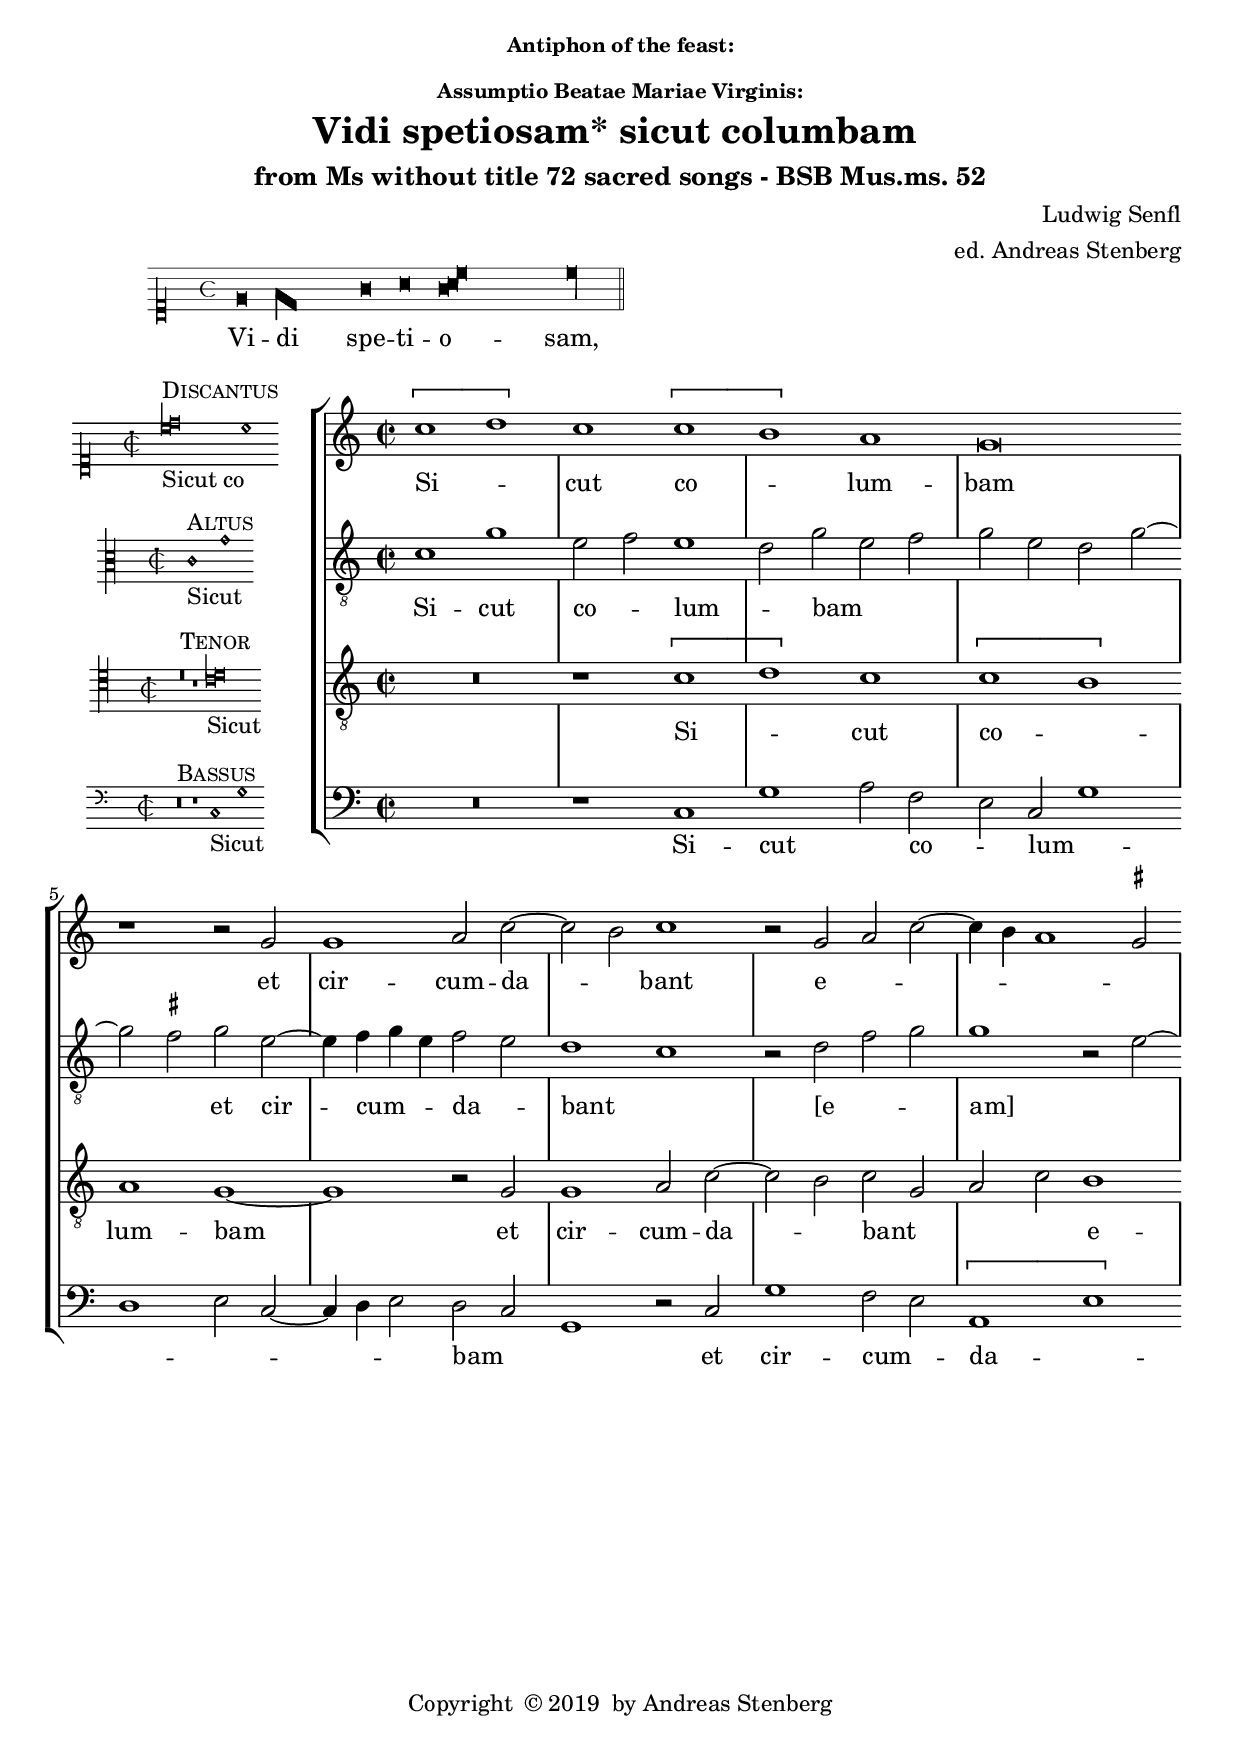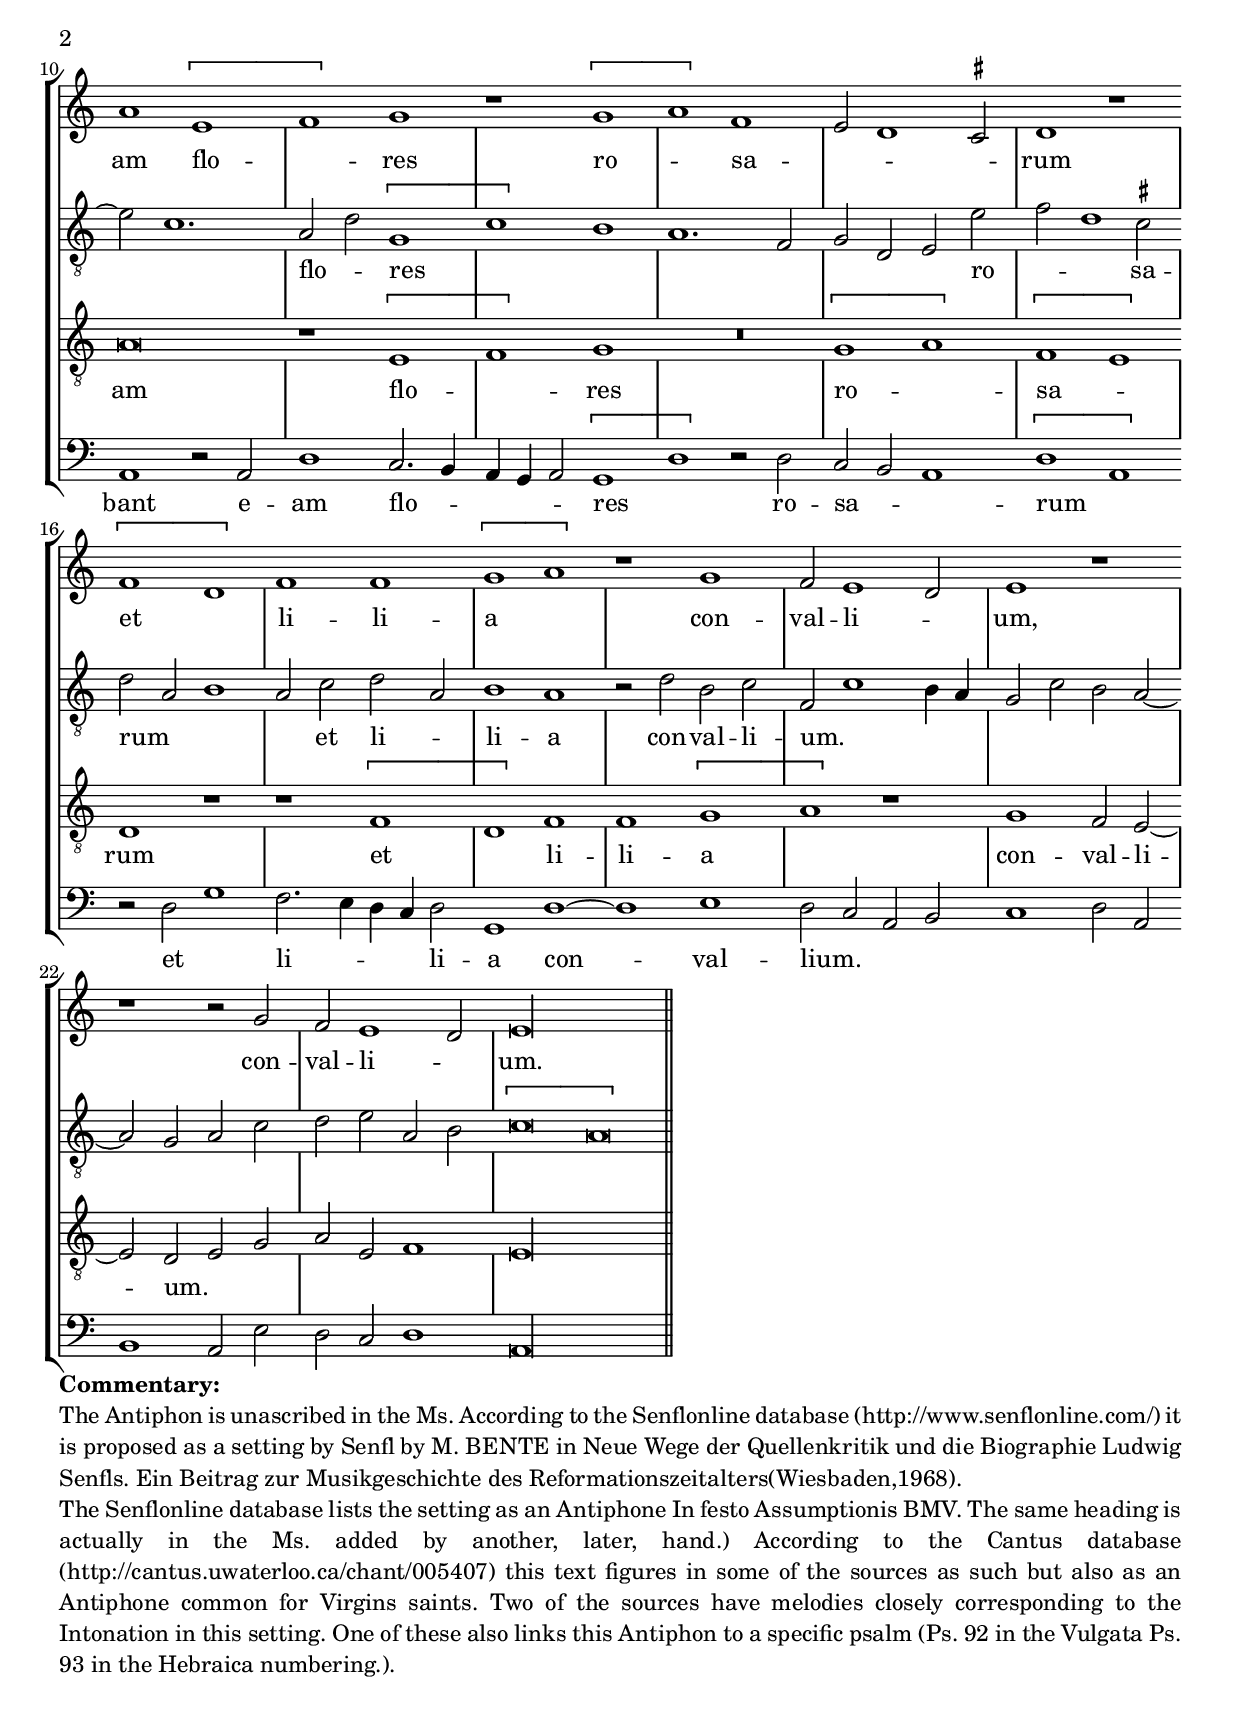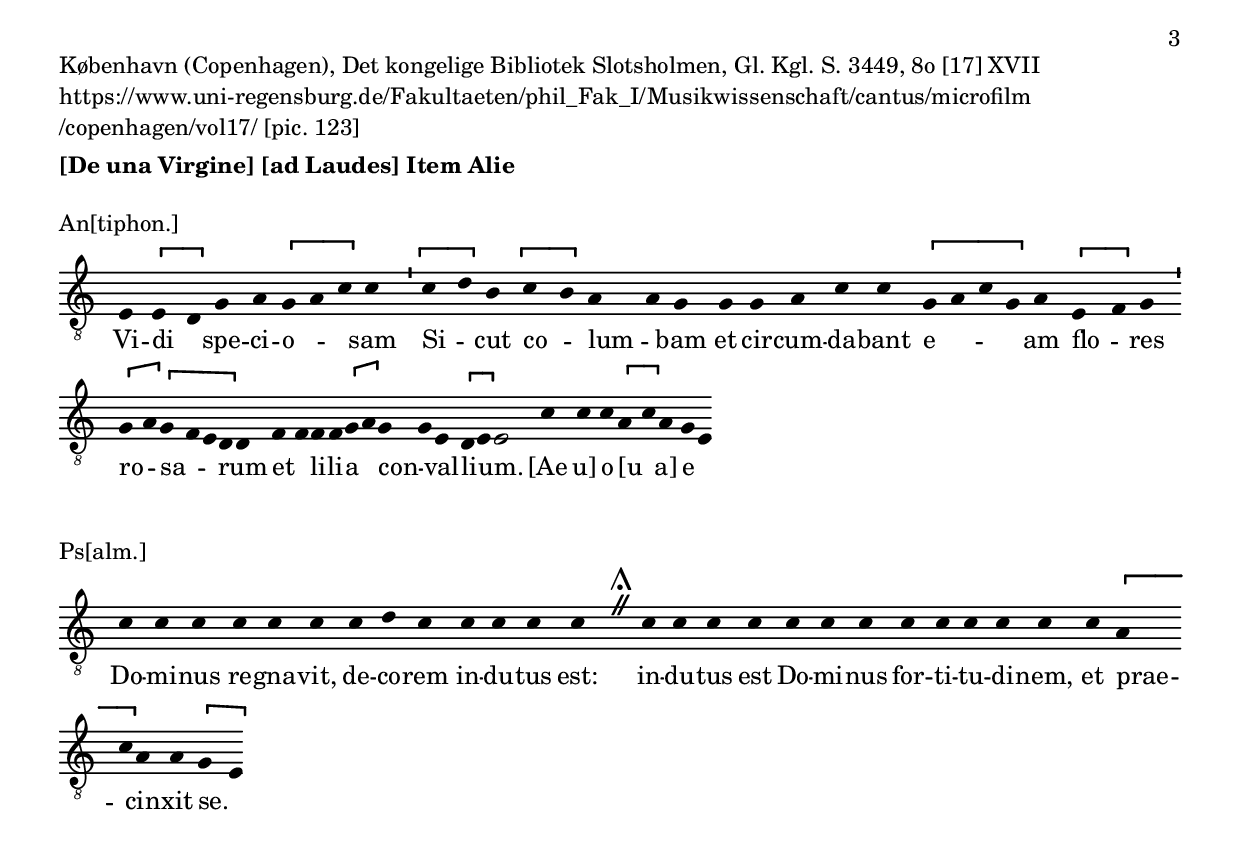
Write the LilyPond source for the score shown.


%%%%%%%%%%%%%%%%%%%%%%%%%%%%%%%%%%%%%%%%%%%%%%%%%%%%%%%%%%%%%%%%%%%
% This is a template based on the usual four part choir templater %
% where the voices have common lyrics at the the start but split  %
% to separate lyrics after a while.				  %
% This template is modyfied by AS from the one in the lilypond    %
% documentation.						  %
% This template is to be used for instance for fairly simple      %
% settings where the stanzas are set homophonicaly but twhere the %
% Chorus contains polyphony that require separate underlay for    %
% the different voices.						  %
%%%%%%%%%%%%%%%%%%%%%%%%%%%%%%%%%%%%%%%%%%%%%%%%%%%%%%%%%%%%%%%%%%%
\version "2.18.0"
\include "deutsch.ly"
ficta = \once \set suggestAccidentals =##t
\header {
  title = \markup {
    \center-column {
      \small "Antiphon of the feast:"
      \small "Assumptio Beatae Mariae Virginis:"
      "Vidi spetiosam* sicut columbam "
      %      "Wann er zu nacht"
      \vspace #0.5
    }
  }
  subtitle = "from Ms without title 72 sacred songs - BSB Mus.ms. 52"
  composer = "Ludwig Senfl"
  arranger = "ed. Andreas Stenberg"
  poet = ""
  meter =""
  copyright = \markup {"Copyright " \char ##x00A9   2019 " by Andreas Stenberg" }
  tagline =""
}
Inton = \relative c'' {
  \set Score.tempoHideNote = ##t
  \tempo 2 . = 86
  \override NoteHead.style = #'blackpetrucci
  e,\breve*1/4
  \[f\breve*1/4 \melisma d\breve*1/4 \melismaEnd \]
  g\breve*1/4 a\breve*1/4
  \[g\breve*1/4 \melisma a\breve*1/4 c\breve*1/4 \melismaEnd \]
  c\longa*1/4
  \revert Staff.BarLine.transparent
  \bar "||"
}
\score {
  <<
    \new MensuralVoice = "discantus" {
      \clef "petrucci-c1"
      \hide Score.BarNumber {
        \Inton
      }
    }
    \new Lyrics \lyricsto "discantus" {
      Vi -- di spe -- ti -- o -- sam,
    }
  >>
  \layout {
    line-width = #160
  }
}

global = {
  \key c \major
}

sopMusic = \relative c'' {

  \set Score.tempoHideNote = ##t
  \tempo 2 = 86
  \time 2/2
  \set Timing.measureLength = #(ly:make-moment 4/2)
  \override Staff.BarLine.transparent = ##t
 \[c1( d1)\]
 c1 \[c1(
 h1)\] a1
 g\breve
 r1 r2 g2
 g1 a2 c2~(
 c2 h2) c1			%% end of first line in orig.
 r2 g2( a2 c2~
 c4 h4 a1 \ficta gis2)
 a1 \[e1(
 f1)\] g1
 r1 \[g1(
 a1)\] f1(
 e2 d1 \ficta cis2)			%% end of second line (last on first page).
 d1 r1
 \[f1( d1)\]
 f1 f1				%% end of third line (first on second page).
 \[g1( a1)\]
 r1 g1
 f2 e1( d2)
 e1 r1
 r1 r2 g2			%% end of fourth line.
 f2 e1( d2)
 \cadenzaOn
 e\longa
 \revert Staff.BarLine.transparent
  \bar "||"
}
sopWords = \lyricmode {
%Vidi speciosam
Si -- cut co -- lum -- bam
et cir -- cum -- da -- bant e -- am flo -- res ro -- sa -- rum et li -- li -- a con -- val -- li -- um,
con -- val -- li -- um.
}
altoMusic = \relative c' {
  \clef "G_8"
  \override Staff.BarLine.transparent = ##t
  c1 g'1
  e2( f2) e1(
  d2) g2( e2 f2			%% end of first line in orig. Ms.
  g2 e2 d2 g2~
  g2 \ficta fis2) g2 e2~
  e4 f4( g4 e4) f2( e2)
  d1( c1)
  r2 d2( f2 g2)			%% end of second line.
  g1 r2 e2~(
  e2 c1.)
  a2( d2) \[g,1(
  c1\] h1
  a1. f2
  g2 d2 e2) e'2( 		%% end of third line (last on first page).
  f2 d1) \ficta cis2
  d2( a2 h1
  a2) c2 d2( a2)		%% end of fourth line. (first o second page).
  h1 a1
  r2 d2 h2 c2
  f,2( c'1 h4 a4
  g2 c2 h2 a2~
  a2 g2				%% end of fifth line.
  a2 c2
  d2 e2 a,2 h2
  \[c\breve a\breve)\]
  \revert Staff.BarLine.transparent
}
altoWords = \lyricmode {
%Vidi speciosam
Si -- cut co -- lum -- bam
et cir -- cum -- da -- bant [e -- am] _ flo -- res ro -- sa -- rum et li -- li -- a con -- val -- li -- um.
}
tenorMusic = \relative c' {
  \clef "G_8"
  \override Staff.BarLine.transparent = ##t
   R\breve
   r1 \[c1(
   d1)\] c1
   \[c1( h1)\]
   a1 g1~
   g1				%% end of first line in orig. Ms.
   r2 g2
   g1 a2 c2~(
   c2 h2) c2( g2
   a2 c2) h1
   a\breve			%% end of second line.
   r1 \[e1(
   f1)\] g1
   R\breve
   \[g1( a1)\] 			%% end of third line (last on first page).
   \[f1( e1)\]
   d1 r1
   r1 \[f1(
   d1)\] f1
   f1 \[g1(
   a1)\] r1			%% end of fourth line (first on second page)
   g1 f2 e2~
   e2 d2( e2 g2
   a2 e2 f1
   e\longa)
 \revert Staff.BarLine.transparent
}
tenorWords = \lyricmode {
%Vidi speciosam
Si -- cut co -- lum -- bam
et cir -- cum -- da -- bant e -- am flo -- res ro -- sa -- rum et li -- li -- a con -- val -- li -- um.
}
bassMusic = \relative c {
  \override Staff.BarLine.transparent = ##t
  R\breve
  r1 c1
  g'1( a2) f2(
  e2) c2( g'1 				%% end of first line in orig. Ms.
  d1  e2 c2~
  c4 d4 e2) d2( c2
  g1) r2 c2
  g'1 f2( e2)
  \[a,1( e'1)\]			%% end of second line.
  a,1 r2 a2
  d1 c2.( h4
  a4 g4 a2) \[g1(
  d'1)\] r2 d2
  c2( h2 a1)			%% end of third line (last on first page).
  \[d1( a1)\]
  r2 d2( g1)			%% end of fourth line (first on second page)
  f2.( e4 d4 c4) d2
  g,1 d'1~
  d1 e1
  d2( c2 a2 h2)			%% end of fifth line.
  c1( d2 a2
  h1 a2 e'2
  d2 c2 d1
  a\longa
  \revert Staff.BarLine.transparent
}
bassWords = \lyricmode {
%Vidi speciosam
Si -- cut co -- lum -- bam
et cir -- cum -- da -- bant e -- am flo -- res ro -- sa -- rum et li -- li -- a con -- val -- lium.
}
incipitDiscantus = \markup {
  \score {
    {
      %      \set Staff.instrumentName = #"Tenor "
      \override NoteHead.style = #'neomensural
      \override Rest.style = #'neomensural
      \override Staff.TimeSignature.style = #'mensural
      \cadenzaOn
      \clef "petrucci-c1"
      \key c \major
      \time 2/2

      \[c''1^\markup { \smallCaps"Discantus"}
      _"Sicut co" d''1\]
      c''1
    }
    \layout {
      \context {
        \Voice
        \remove "Ligature_bracket_engraver"
        \consists "Mensural_ligature_engraver"
      }
      line-width = 4.5\cm
    }
  }
}


incipitAltus = \markup {
  \score {
    {
      %      \set Staff.instrumentName = #"Tenor "
      \override NoteHead.style = #'neomensural
      \override Rest.style = #'neomensural
      \override Staff.TimeSignature.style = #'mensural
      \cadenzaOn
      \clef "petrucci-c3"
      \key c \major
      \time 2/2
      c'1^\markup \smallCaps"Altus"_"Sicut"
      g'1
    }
    \layout {
      \context {
        \Voice
        \remove "Ligature_bracket_engraver"
        \consists "Mensural_ligature_engraver"
      }
      line-width = 4.5\cm
    }
  }
}


incipitTenor = \markup {
  \score {
    {
      %      \set Staff.instrumentName = #"Tenor "
      \override NoteHead.style = #'neomensural
      \override Rest.style = #'neomensural
      \override Staff.TimeSignature.style = #'mensural
      \cadenzaOn
      \clef "petrucci-c4"
      \key c \major
      \time 2/2
      c'\breve \rest ^\markup \smallCaps"Tenor"
      r1
      \[c'1_"Sicut" d'1\]
    }
    \layout {
      \context {
        \Voice
        \remove "Ligature_bracket_engraver"
        \consists "Mensural_ligature_engraver"
      }
      line-width = 5.0\cm
    }
  }
}
#(append! supported-clefs '(("mensural-f3" . ("clefs.mensural.f" 0 0))))

incipitBassus = \markup {
  \score {
    {
      %      \set Staff.instrumentName = #"Tenor "
      \override NoteHead.style = #'neomensural
      \override Rest.style = #'neomensural
      \override Staff.TimeSignature.style = #'mensural
      \cadenzaOn
      \clef "mensural-f"
      \key c \major
      \time 2/2
      r\breve^\markup \smallCaps"Bassus"
      r1 c1_"Sicut" g1

    }
    \layout {
      \context {
        \Voice
        \remove "Ligature_bracket_engraver"
        \consists "Mensural_ligature_engraver"
      }
      line-width = 4.5\cm
    }
  }
}


\score {
  <<
    \new StaffGroup \with {
      \override VerticalAxisGroup.staff-staff-spacing = #'((basic-distance . 12))
    } <<
      \new Staff = treble <<
        \set Staff.instrumentName = \incipitDiscantus
        \new Voice = "sopranos" {
          \set  Staff.midiInstrument ="choir aahs"
          %	\voiceOne
          << \global \sopMusic >>
        }
      >>
      \new Lyrics = sopranos { s1 }

      \new Staff = "medius" <<
        \set Staff.instrumentName = \incipitAltus

        \new Voice = "altos" {
          %	\voiceTwo
          \set  Staff.midiInstrument ="choir aahs"
          << \global \altoMusic >>
        }
      >>

      \new Lyrics = "altos" { s1 }
      \new Staff = tenors <<
        \set Staff.instrumentName = \incipitTenor

        \clef "treble"
        \new Voice = "tenors" {
          \set  Staff.midiInstrument ="choir aahs"
          %	\voiceOne
          << \global \tenorMusic >>
        }
      >>
      \new Lyrics = "tenors" { s1 }

      \new Staff ="basses" {
        \set Staff.instrumentName = \incipitBassus

        \new Voice = "basses" {
          \set  Staff.midiInstrument ="choir aahs"
          \clef "bass"
          %	\voiceTwo
          << \global \bassMusic >>
        }
      }
    >>
    \new Lyrics = basses { s1 }

    \context Lyrics = sopranos \lyricsto sopranos \sopWords
    \context Lyrics = altos \lyricsto altos \altoWords
    \context Lyrics = tenors \lyricsto tenors \tenorWords
    \context Lyrics = basses \lyricsto basses \bassWords
  >>
  \layout {
    \context {
      \Score
      % no bars in staves
      %      \override BarLine.transparent = ##t

    }
    % the next three instructions keep the lyrics between the bar lines
    \context {
      \Lyrics
      \consists "Bar_engraver"
      \override BarLine.transparent = ##t
    }
    \context {
      \StaffGroup
      \consists "Separating_line_group_engraver"
    }
    \context {
      \Voice
      % no slurs
      \override Slur.transparent = ##t
      % Comment in the below "\remove" command to allow line
      % breaking also at those barlines where a note overlaps
      % into the next bar.  The command is commented out in this
      % short example score, but especially for large scores, you
      % will typically yield better line breaking and thus improve
      % overall spacing if you comment in the following command.
      %\remove "Forbid_line_break_engraver"
    }
    indent = 4.5\cm
  }

}

%% Comments
\markup {
  \column {
    \bold "Commentary:"
    \justify-string #"The Antiphon is unascribed in the Ms. According to the Senflonline database (http://www.senflonline.com/) it 
is proposed as a setting by Senfl by M. BENTE in Neue  Wege  der  Quellenkritik  und  die  Biographie  Ludwig  
Senfls.  Ein  Beitrag  zur  Musikgeschichte  des Reformationszeitalters(Wiesbaden,1968). 

The Senflonline database lists the setting as an Antiphone In festo Assumptionis BMV. The same heading is 
actually in the Ms. added by another, later, hand.) According to the Cantus database 
(http://cantus.uwaterloo.ca/chant/005407) this text figures in some of the sources as such but also as an 
Antiphone common for Virgins saints. Two of the sources have melodies closely corresponding to the 
Intonation in this setting. One of these also links this Antiphon to a specific psalm (Ps. 92 in the Vulgata Ps. 
93 in the Hebraica numbering.)."
    \vspace #1.0
  }
}


\include "gregorian.ly"
\markup {
  \column {
 \line { København (Copenhagen), Det kongelige Bibliotek Slotsholmen, Gl. Kgl. S. 3449, 8o [17] XVII }
 \line { https://www.uni-regensburg.de/Fakultaeten/phil_Fak_I/Musikwissenschaft/cantus/microfilm}
 \line { /copenhagen/vol17/  [pic. 123]  }
 \vspace #0.2
 \line { \bold { [De una Virgine] [ad Laudes] Item Alie} }
 \vspace #1.0
  }
}
chant = \relative c' {
  \clef "G_8"
  e,4 \[e4\melisma d4\melismaEnd\] g4
  a4 \[g4\melisma a4 c4\melismaEnd\]
  c4 \divisioMinima \[c4\melisma d4\melismaEnd\] h4
  \[c4\melisma h4\melismaEnd\] a4\melisma a\melismaEnd
  g4 g4 g4 a4
  c4 c4 \[g4\melisma a4 c4 g4\melismaEnd\]
  a4 \[e4\melisma f4\melismaEnd\] g4 \divisioMinima
  \[g4\melisma a4\melismaEnd\] \[g4\melisma f4 e4 d4\melismaEnd\] d4
  f4\melisma f4\melismaEnd f4 f4
  \[g4\melisma a4\melismaEnd\] g\melisma g4\melismaEnd
  e4 \[d4\melisma e4\melismaEnd\] e2
  \finalis
  c'4 c4 c4 \[a4\melisma c4\melismaEnd\] a4 g4 e4
}

verba = \lyricmode {
Vi -- di spe -- ci -- o -- sam
Si -- cut co -- lum -- bam
et cir -- cum -- da -- bant e -- am flo -- res ro -- sa -- rum et li -- li -- a con -- val -- li -- um.


[Ae u] o [u a] e
}
\score {
  \new Staff <<
  \new Voice = "melody" \chant
  \new Lyrics = "one" \lyricsto melody \verba
  >>
  \layout {
    \context {
      \Staff
      \remove "Time_signature_engraver"
      \remove "Bar_engraver"
      \hide Stem
    }
  }
  \header {
    piece = "An[tiphon.]"
  }
}

chantPs = \relative c' {
  \clef "G_8"
  c4 c4 c4 c4
  c4 c4 c4 d4
  c4 c4 c4 c4
  c4 \divisioMaior
  c4 c4
  c4 c4 c4 c4
  c4 c4 c4 c4
  c4 c4 c4 \[a4\melisma
  c4\melismaEnd\] a4 a4 \[g4\melisma
  e4\melismaEnd\]
  \finalis
}

verbaPs = \lyricmode {
 Do -- mi -- nus re -- gna -- vit, de -- co -- rem in -- du -- tus est:
in -- du -- tus est Do -- mi -- nus for -- ti -- tu -- di -- nem, et prae -- cin -- xit se.
%Etenim firmavit orbem terrae, qui non commovebitur.
%2  Parata sedes tua ex tunc; a saeculo tu es.
%3  Elevaverunt flumina, Domine, elevaverunt flumina vocem suam; elevaverunt flumina fluctus suos,
%4  a vocibus aquarum multarum. Mirabiles elationes maris; mirabilis in altis Dominus.
%5  Testimonia tua credibilia facta sunt nimis;
%domum tuam decet sanctitudo, Domine, in longitudinem dierum.
}
\score {
  \new Staff <<
  \new Voice = "melody" \chantPs
  \new Lyrics = "one" \lyricsto melody \verbaPs
  >>
  \layout {
    \context {
      \Staff
      \remove "Time_signature_engraver"
      \remove "Bar_engraver"
      \hide Stem
    }
  }
  \header {
    piece = "Ps[alm.]"
  }
}

%% midi output
\score {
  <<
    \new StaffGroup <<
      \new Staff = treble <<
        \set Staff.instrumentName = \incipitDiscantus
        \new Voice = "sopranos" {
          \set  Staff.midiInstrument ="choir aahs"
          %	\voiceOne
          << \global { \Inton  \sopMusic } >>
        }
      >>
      \new Lyrics = sopranos { s1 }

      \new Staff = "medius" <<
        \set Staff.instrumentName = \incipitAltus

        \new Voice = "altos" {
          %	\voiceTwo
          \set  Staff.midiInstrument ="choir aahs"
          << \global { s2*10 \altoMusic } >>
        }
      >>

      \new Lyrics = "altos" { s1 }
      \new Staff = tenors <<
        \set Staff.instrumentName = \incipitTenor

        \clef "treble"
        \new Voice = "tenors" {
          \set  Staff.midiInstrument ="choir aahs"
          %	\voiceOne
          << \global {s2*10 \tenorMusic } >>
        }
      >>
      \new Lyrics = "tenors" { s1 }

      \new Staff ="basses" {
        \set Staff.instrumentName = \incipitBassus

        \new Voice = "basses" {
          \set  Staff.midiInstrument ="choir aahs"
          \clef "G_8"
          %	\voiceTwo
          << \global {s2*10 \bassMusic } >>
        }
      }
    >>
    \new Lyrics = basses { s1 }

    \context Lyrics = sopranos \lyricsto sopranos \sopWords
    \context Lyrics = altos \lyricsto altos \altoWords
    \context Lyrics = tenors \lyricsto tenors \tenorWords
    \context Lyrics = basses \lyricsto basses \bassWords
  >>
%  \layout {}
  \midi {}
}
\paper {
  ragged-bottom = ##t
  ragged-last-bottom = ##t
  ragged-last = ##t
}

%{
convert-ly.py (GNU LilyPond) 2.18.2  convert-ly.py: Processing `'...
Applying conversion: 2.15.7, 2.15.9, 2.15.10, 2.15.16, 2.15.17,
2.15.18, 2.15.19, 2.15.20, 2.15.25, 2.15.32, 2.15.39, 2.15.40,
2.15.42, 2.15.43, 2.16.0, 2.17.0, 2.17.4, 2.17.5, 2.17.6, 2.17.11,
2.17.14, 2.17.15, 2.17.18, 2.17.19, 2.17.20, 2.17.25, 2.17.27,
2.17.29, 2.17.97, 2.18.0
%}
